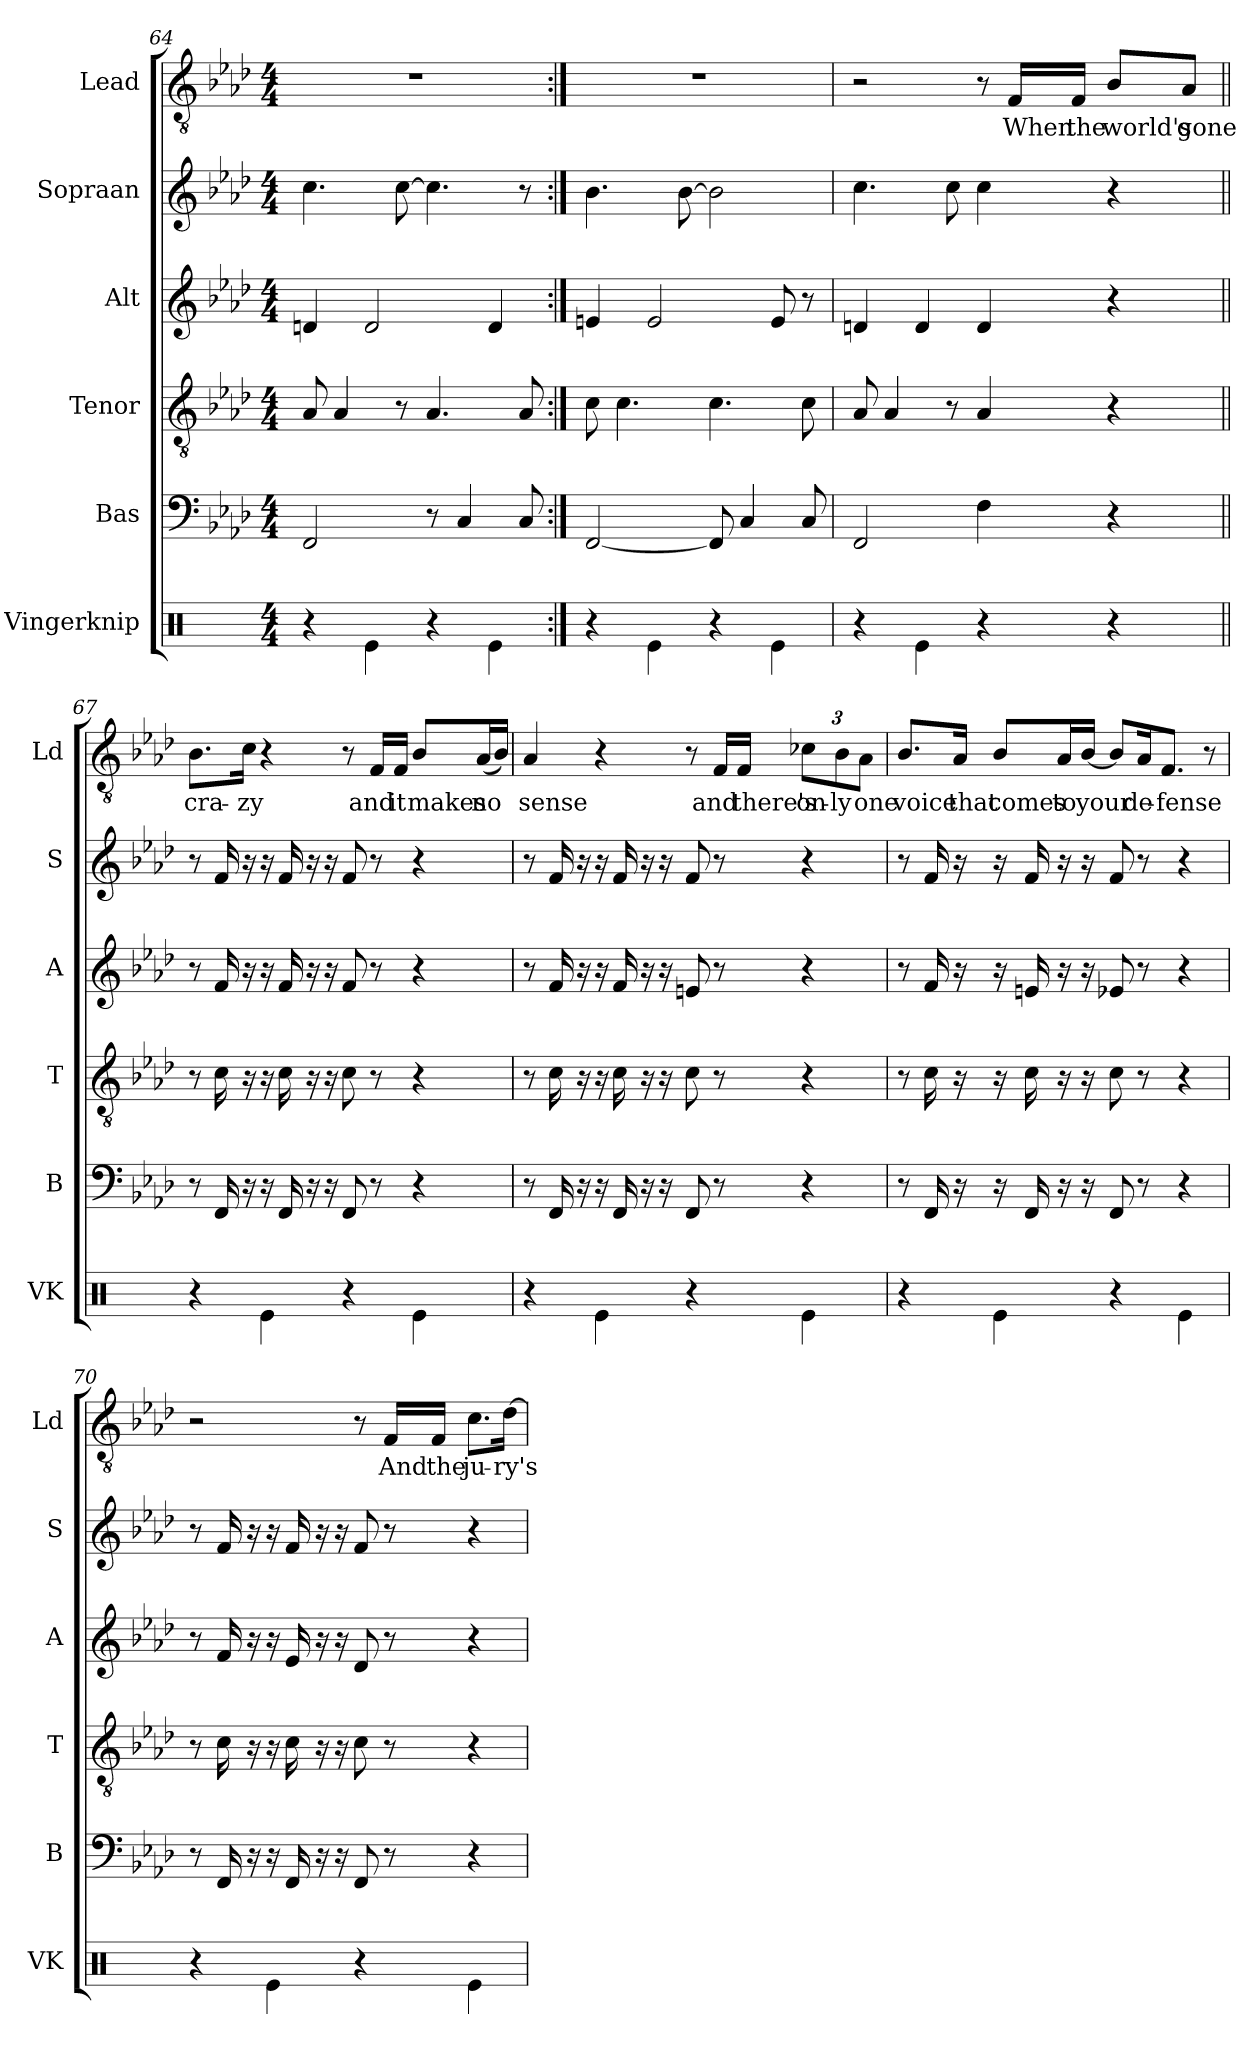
**kern	**kern	**kern	**kern	**kern	**kern	**text
*part6	*part5	*part4	*part3	*part2	*part1	*part1
*staff6	*staff5	*staff4	*staff3	*staff2	*staff1	*staff1
*I"Vingerknip	*I"Bas	*I"Tenor	*I"Alt	*I"Sopraan	*I"Lead	*
*I'VK	*I'B	*I'T	*I'A	*I'S	*I'Ld	*
!!LO:LB:g=z
*clefX	*clefF4	*clefGv2	*clefG2	*clefG2	*clefGv2	*
*k[]	*k[b-e-a-d-]	*k[b-e-a-d-]	*k[b-e-a-d-]	*k[b-e-a-d-]	*k[b-e-a-d-]	*
*M4/4	*M4/4	*M4/4	*M4/4	*M4/4	*M4/4	*
=64	=64	=64	=64	=64	=64	=64
4r	2FF/	8A-/	4dn/	4.cc\	1r	.
.	.	4A-/	.	.	.	.
4Re\	.	.	2d/	.	.	.
.	.	8r	.	[8cc\	.	.
4r	8r	4.A-/	.	4.cc\]	.	.
.	4C/	.	.	.	.	.
4Re\	.	.	4d/	.	.	.
.	8C/	8A-/	.	8r	.	.
=65:|!	=65:|!	=65:|!	=65:|!	=65:|!	=65:|!	=65:|!
4r	[2FF/	8c\	4en/	4.b-\	1r	.
.	.	4.c\	.	.	.	.
4Re\	.	.	2e/	.	.	.
.	.	.	.	[8b-\	.	.
4r	8FF/]	4.c\	.	2b-\]	.	.
.	4C/	.	.	.	.	.
4Re\	.	.	8e/	.	.	.
.	8C/	8c\	8r	.	.	.
=66	=66	=66	=66	=66	=66	=66
4r	2FF/	8A-/	4dn/	4.cc\	2r	.
.	.	4A-/	.	.	.	.
4Re\	.	.	4d/	.	.	.
.	.	8r	.	8cc\	.	.
4r	4F\	4A-/	4d/	4cc\	8r	.
!	!	!	!	!	!	!LO:LY:b
.	.	.	.	.	16F/LL	When
!	!	!	!	!	!	!LO:LY:b
.	.	.	.	.	16F/JJ	the
!	!	!	!	!	!	!LO:LY:b
4r	4r	4r	4r	4r	8B-/L	world's
!	!	!	!	!	!	!LO:LY:b
.	.	.	.	.	8A-/J	gone
!!LO:LB:g=z
=67||	=67||	=67||	=67||	=67||	=67||	=67||
!	!	!	!	!	!	!LO:LY:b
4r	8r	8r	8r	8r	8.B-\L	cra-
.	16FF/	16c\	16f/	16f/	.	.
!	!	!	!	!	!	!LO:LY:b
.	16r	16r	16r	16r	16c\Jk	-zy
4Re\	16r	16r	16r	16r	4r	.
.	16FF/	16c\	16f/	16f/	.	.
.	16r	16r	16r	16r	.	.
.	16r	16r	16r	16r	.	.
4r	8FF/	8c\	8f/	8f/	8r	.
!	!	!	!	!	!	!LO:LY:b
.	8r	8r	8r	8r	16F/LL	and
!	!	!	!	!	!	!LO:LY:b
.	.	.	.	.	16F/JJ	it
!	!	!	!	!	!	!LO:LY:b
4Re\	4r	4r	4r	4r	8B-/L	makes
!	!	!	!	!	!	!LO:LY:b
.	.	.	.	.	(<16A-/L	no
.	.	.	.	.	16B-/JJ)	.
=68	=68	=68	=68	=68	=68	=68
!	!	!	!	!	!	!LO:LY:b
4r	8r	8r	8r	8r	4A-/	sense
.	16FF/	16c\	16f/	16f/	.	.
.	16r	16r	16r	16r	.	.
4Re\	16r	16r	16r	16r	4r	.
.	16FF/	16c\	16f/	16f/	.	.
.	16r	16r	16r	16r	.	.
.	16r	16r	16r	16r	.	.
4r	8FF/	8c\	8en/	8f/	8r	.
!	!	!	!	!	!	!LO:LY:b
.	8r	8r	8r	8r	16F/LL	and
!	!	!	!	!	!	!LO:LY:b
.	.	.	.	.	16F/JJ	there's
*	*	*	*	*	*Xbrackettup	*
!	!	!	!	!	!	!LO:LY:b
4Re\	4r	4r	4r	4r	12c-X\L	on-
!	!	!	!	!	!	!LO:LY:b
.	.	.	.	.	12B-\	-ly
!	!	!	!	!	!	!LO:LY:b
.	.	.	.	.	12A-\J	one
!!LO:PB:g=z
=69	=69	=69	=69	=69	=69	=69
!	!	!	!	!	!	!LO:LY:b
4r	8r	8r	8r	8r	8.B-/L	voice
.	16FF/	16c\	16f/	16f/	.	.
!	!	!	!	!	!	!LO:LY:b
.	16r	16r	16r	16r	16A-/Jk	that
!	!	!	!	!	!	!LO:LY:b
4Re\	16r	16r	16r	16r	8B-/L	comes
.	16FF/	16c\	16en/	16f/	.	.
!	!	!	!	!	!	!LO:LY:b
.	16r	16r	16r	16r	16A-/L	to
!	!	!	!	!	!	!LO:LY:b
.	16r	16r	16r	16r	[16B-/JJ	your
4r	8FF/	8c\	8e-X/	8f/	8B-/L]	.
!	!	!	!	!	!	!LO:LY:b
.	8r	8r	8r	8r	16A-/K	de-
!	!	!	!	!	!	!LO:LY:b
.	.	.	.	.	8.F/J	-fense
4Re\	4r	4r	4r	4r	.	.
.	.	.	.	.	8r	.
=70	=70	=70	=70	=70	=70	=70
4r	8r	8r	8r	8r	2r	.
.	16FF/	16c\	16f/	16f/	.	.
.	16r	16r	16r	16r	.	.
4Re\	16r	16r	16r	16r	.	.
.	16FF/	16c\	16e-/	16f/	.	.
.	16r	16r	16r	16r	.	.
.	16r	16r	16r	16r	.	.
4r	8FF/	8c\	8d-/	8f/	8r	.
!	!	!	!	!	!	!LO:LY:b
.	8r	8r	8r	8r	16F/LL	And
!	!	!	!	!	!	!LO:LY:b
.	.	.	.	.	16F/JJ	the
!	!	!	!	!	!	!LO:LY:b
4Re\	4r	4r	4r	4r	8.c\L	ju-
!	!	!	!	!	!	!LO:LY:b
.	.	.	.	.	[16d-\Jk	-ry's
=	=	=	=	=	=	=
*-	*-	*-	*-	*-	*-	*-
